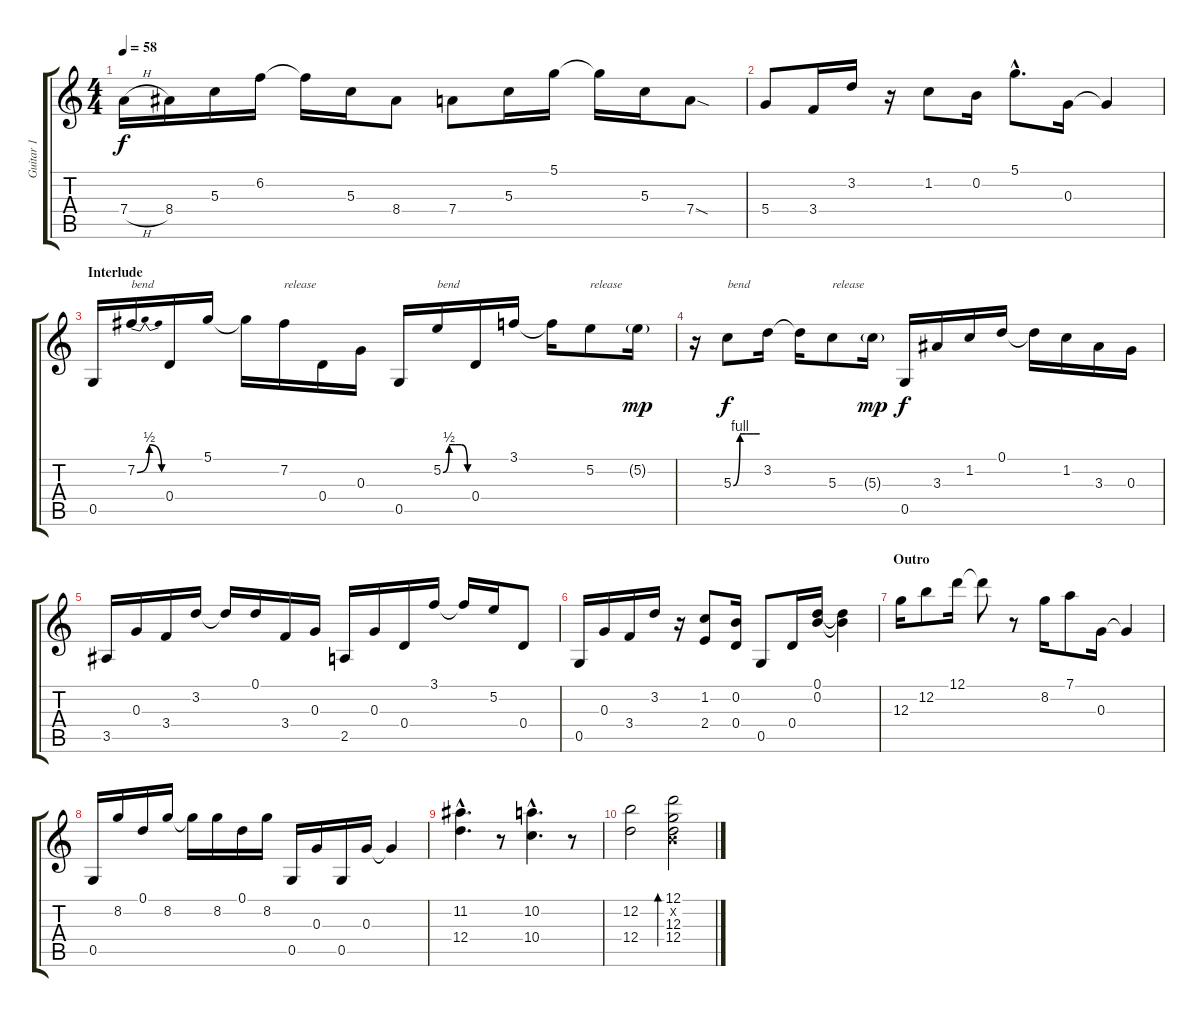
\track ("Guitar 1" "Guitar 1") {instrument acousticguitarnylon}
\staff {score tabs}
\tuning (D4 B3 G3 D3 G2 D2) {hide}
\ts (4 4)
\tempo 58
\clef g2
\ks c
7.4{h}.16{dy f} 8.4.16 5.3.16 6.2.16 6.2{t}.16 5.3.16 8.4.8 7.4.8 5.3.16 5.1.16 5.1{t}.16 5.3.16 7.4{sod}.8 |
5.4.8 3.4.16 3.2.16 r.16 1.2.8 0.2.16 5.1{hac}.8{d} 0.3.16 0.3{t}.4 |
\section ("" "Interlude")
0.5.16 7.2{be (bendrelease 0 0 15 2 45 2 60 0)}.16{txt "bend"} 0.4.16 5.1.16 5.1{t}.16 7.2.16{txt "release"} 0.4.16 0.3.16 0.5.16 5.2{be (custom 0 0 15 2 30 2 45 2 60 0)}.16{txt "bend"} 0.4.16 3.1.16 3.1{t}.16 5.2.8{txt "release"} 5.2{g}.16{dy mp} |
r.16 5.3{be (custom 0 0 15 4 30 4 45 4 60 4)}.8{txt "bend" dy f} 3.2.16 3.2{t}.16 5.3.8{txt "release"} 5.3{g}.16{dy mp} 0.5.16{dy f} 3.3.16 1.2.16 0.1.16 0.1{t}.16 1.2.16 3.3.16 0.3.16 |
3.5.16 0.3.16 3.4.16 3.2.16 3.2{t}.16 0.1.16 3.4.16 0.3.16 2.5.16 0.3.16 0.4.16 3.1.16 3.1{t}.16 5.2.16 0.4.8 |
0.5.16 0.3.16 3.4.16 3.2.16 r.16 (1.2 2.4).8 (0.2 0.4).16 0.5.8 0.4.16 (0.1 0.2).16 (0.1{t} 0.2{t}).4 |
\section ("" "Outro")
12.3.16 12.2.8 12.1.16 12.1{t}.8 r.8 8.2.16 7.1.8 0.3.16 0.3{t}.4 |
0.5.16 8.2.16 0.1.16 8.2.16 8.2{t}.16 8.2.16 0.1.16 8.2.16 0.5.16 0.3.16 0.5.16 0.3.16 0.3{t}.4 |
(11.2{hac} 12.4{hac}).4{d} r.8 (10.2{hac} 10.4{hac}).4{d} r.8 |
(12.2 12.4).2 (12.1 0.2{x} 12.3 12.4).2{bd 120}
